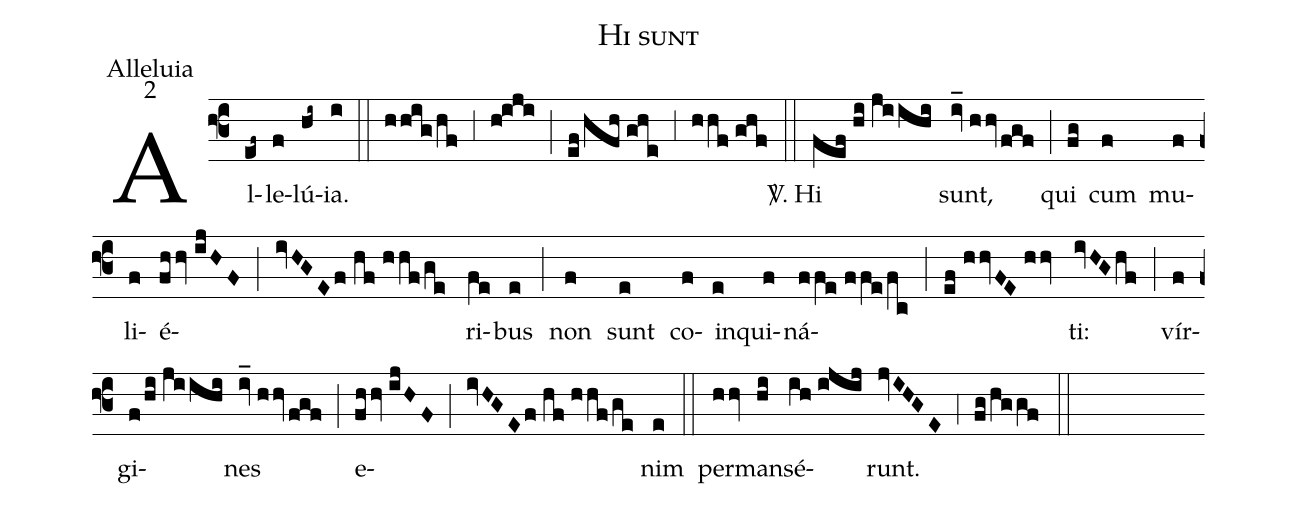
name:Hi sunt;
office-part:Alleluia;
mode:2;
%%
(f3) Al(ef~)le(f)lú(hi~)ia.(i) (::)
(hhig/hf) (,3) (h!iji) (;) (ef/hfh//ghe) (,3) (hhf//ghf) (::)

<sp>V/</sp>. Hi(fef//hi//jiihi) sunt,(iv_//hhv/fgf) (;) qui(fg) cum(f) mu(f)li(f)é(fhhv//ijHF)(;)(ivHGEf//hf//hhf/ge)ri(fe)bus(e) (;) non(f) sunt(e) co(f)in(e)qui(f)ná(ffe//ffe/fc)(;)(ef//hhvFE//hhv)ti:(ivHG/hf) (;) vír(f)gi(f/hi//jiihi)nes(iv_//hhv/fgf) (;) e(fhhv//ijHF)(;)(ivHGEf//hf//hhf/ge)nim(e) (::)
per(hhv)man(hi)sé(ih//ijij)runt.(jvIHGE) (,4) (fg/hggf) (::)
